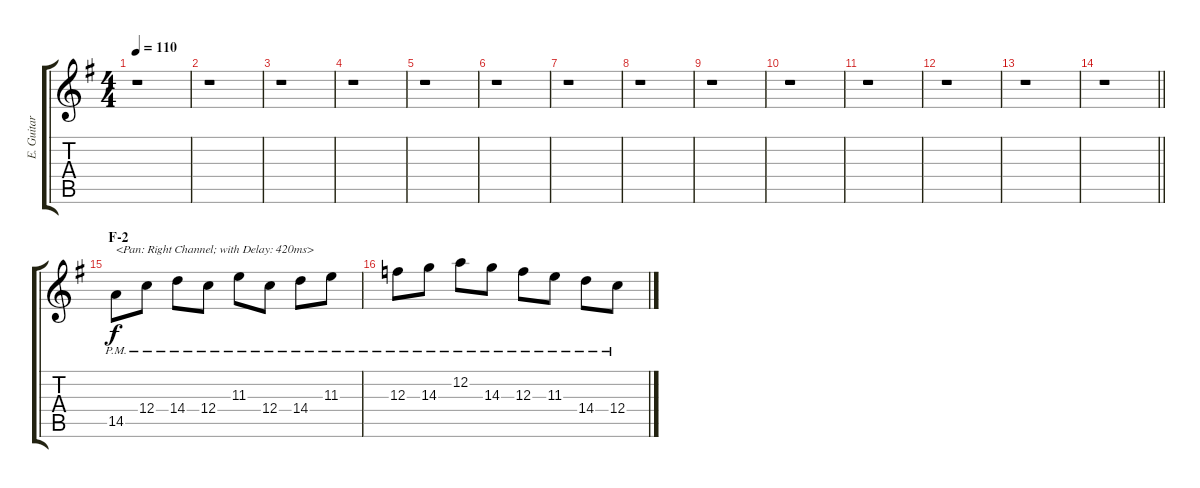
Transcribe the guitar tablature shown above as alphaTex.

\track ("E. Guitar III" "E. Guitar ") {instrument overdrivenguitar}
\staff {score tabs}
\tuning (D4 A3 F3 C3 G2 D2) {hide}
\ts (4 4)
\tempo 110
\clef g2
\ks g
r.1{dy f} |
r.1 |
r.1 |
r.1 |
r.1 |
r.1 |
r.1 |
r.1 |
r.1 |
r.1 |
r.1 |
r.1 |
r.1 |
\barLineRight lightlight
r.1 |
\section ("" "F-2")
14.5{pm}.8{txt "<Pan: Right Channel; with Delay: 420ms>" balance 15} 12.4{pm}.8 14.4{pm}.8 12.4{pm}.8 11.3{pm}.8 12.4{pm}.8 14.4{pm}.8 11.3{pm}.8 |
12.3{pm}.8 14.3{pm}.8 12.2{pm}.8 14.3{pm}.8 12.3{pm}.8 11.3{pm}.8 14.4{pm}.8 12.4{pm}.8
